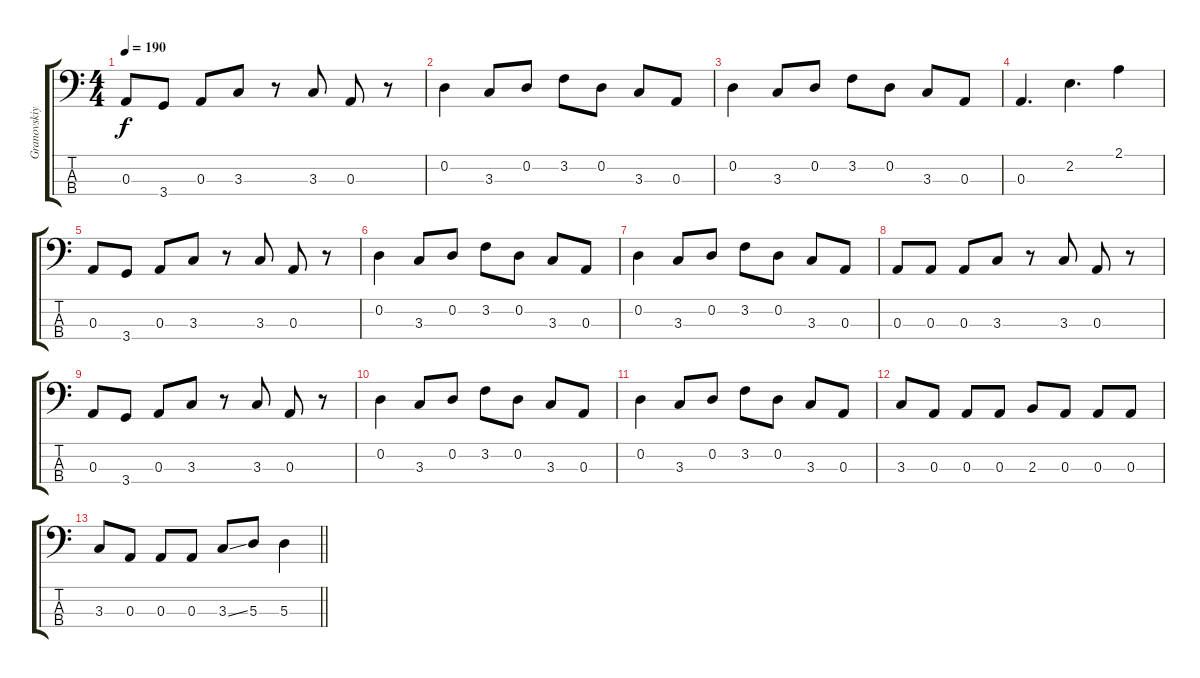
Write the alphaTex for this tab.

\track ("Granovskiy" "Granovskiy") {instrument electricbassfinger}
\staff {score tabs}
\tuning (G2 D2 A1 E1) {hide}
\ts (4 4)
\tempo 190
\clef f4
\ks c
0.3.8{dy f} 3.4.8 0.3.8 3.3.8 r.8 3.3.8 0.3.8 r.8 |
0.2.4 3.3.8 0.2.8 3.2.8 0.2.8 3.3.8 0.3.8 |
0.2.4 3.3.8 0.2.8 3.2.8 0.2.8 3.3.8 0.3.8 |
0.3.4{d} 2.2.4{d} 2.1.4 |
0.3.8 3.4.8 0.3.8 3.3.8 r.8 3.3.8 0.3.8 r.8 |
0.2.4 3.3.8 0.2.8 3.2.8 0.2.8 3.3.8 0.3.8 |
0.2.4 3.3.8 0.2.8 3.2.8 0.2.8 3.3.8 0.3.8 |
0.3.8 0.3.8 0.3.8 3.3.8 r.8 3.3.8 0.3.8 r.8 |
0.3.8 3.4.8 0.3.8 3.3.8 r.8 3.3.8 0.3.8 r.8 |
0.2.4 3.3.8 0.2.8 3.2.8 0.2.8 3.3.8 0.3.8 |
0.2.4 3.3.8 0.2.8 3.2.8 0.2.8 3.3.8 0.3.8 |
3.3.8 0.3.8 0.3.8 0.3.8 2.3.8 0.3.8 0.3.8 0.3.8 |
\barLineRight lightlight
3.3.8 0.3.8 0.3.8 0.3.8 3.3{ss}.8 5.3.8 5.3.4
